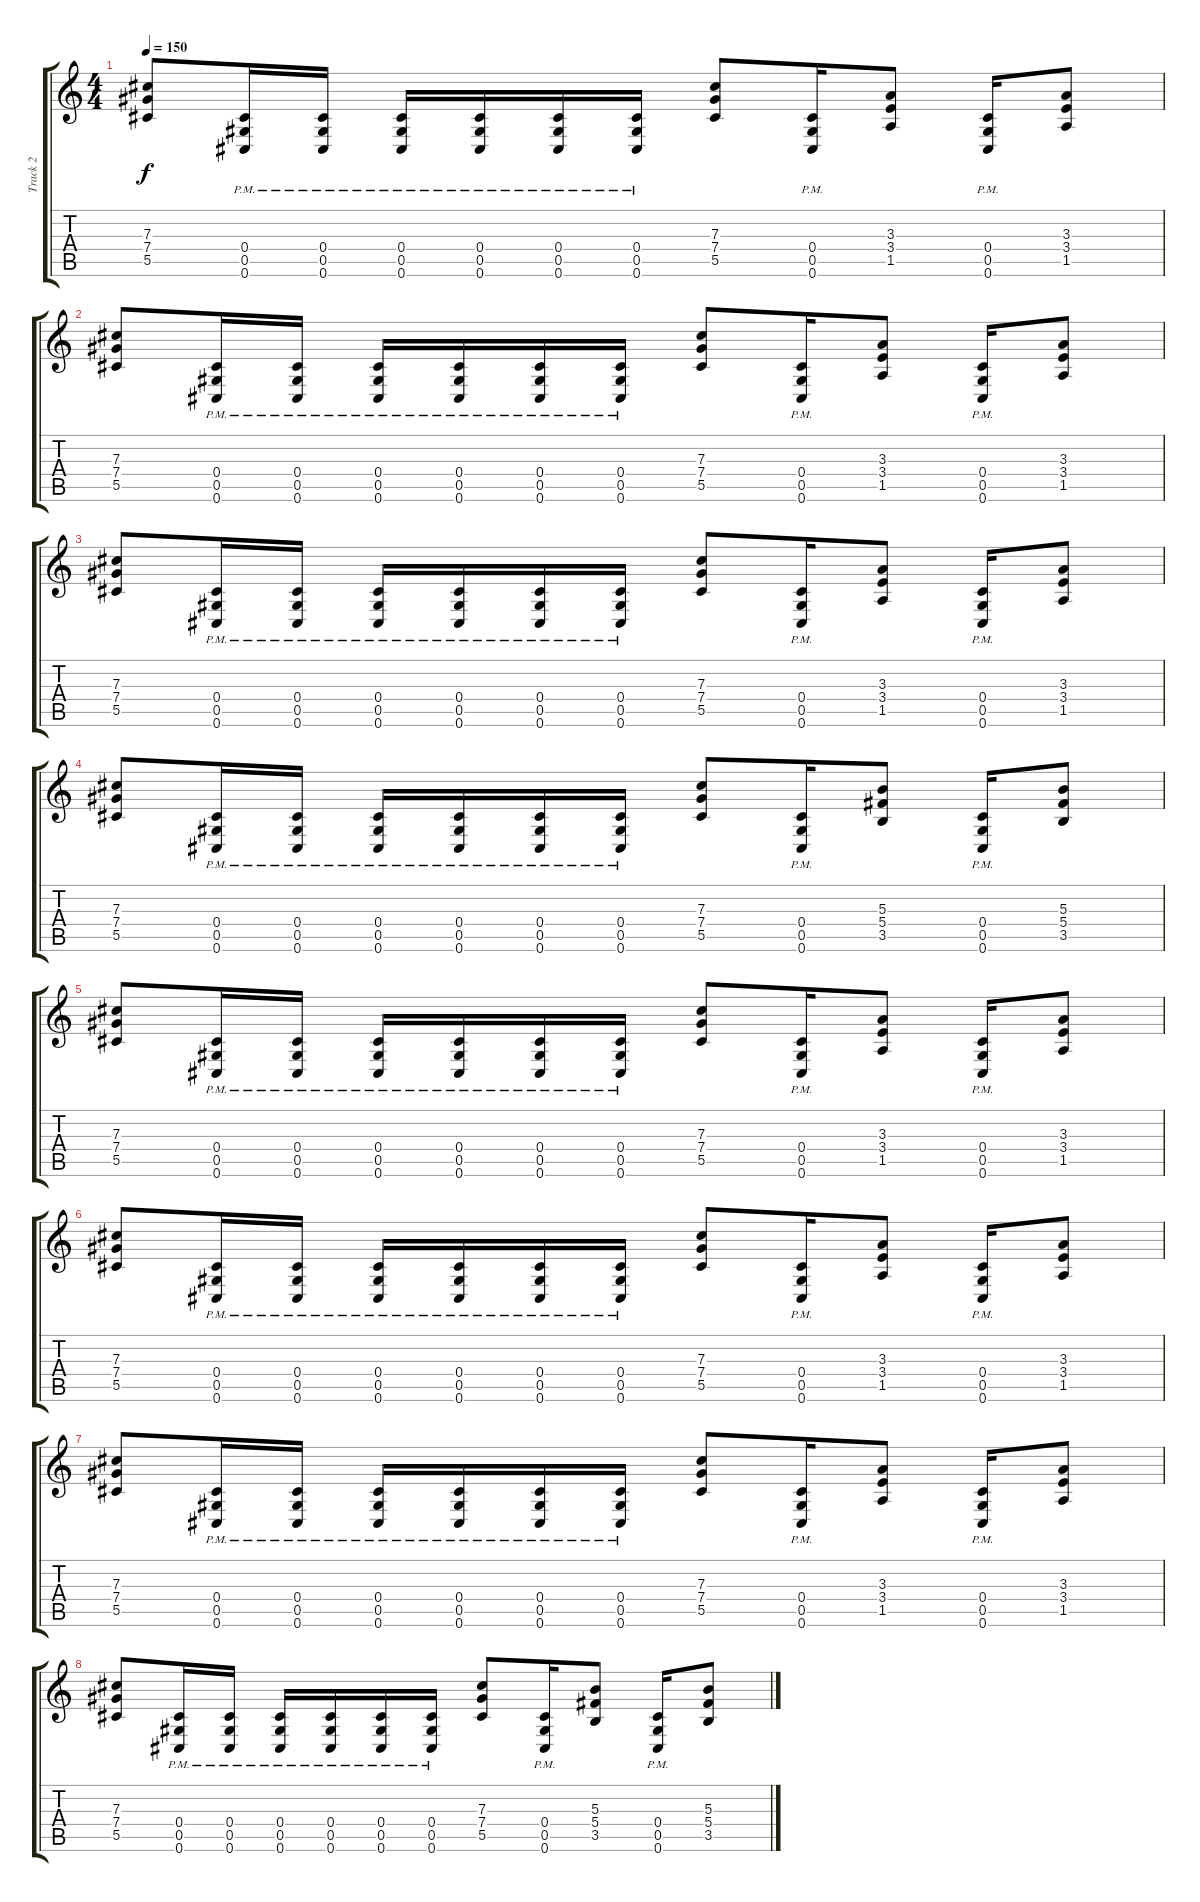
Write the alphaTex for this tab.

\track ("Track 2" "Track 2") {instrument distortionguitar}
\staff {score tabs}
\tuning (Eb4 Bb3 Gb3 Db3 Ab2 Db2) {hide}
\ts (4 4)
\tempo 150
\clef g2
\ks c
(7.3 7.4 5.5).8{dy f} (0.4{pm} 0.5{pm} 0.6{pm}).16 (0.4{pm} 0.5{pm} 0.6{pm}).16 (0.4{pm} 0.5{pm} 0.6{pm}).16 (0.4{pm} 0.5{pm} 0.6{pm}).16 (0.4{pm} 0.5{pm} 0.6{pm}).16 (0.4{pm} 0.5{pm} 0.6{pm}).16 (7.3 7.4 5.5).8 (0.4{pm} 0.5{pm} 0.6{pm}).16 (3.3 3.4 1.5).8 (0.4{pm} 0.5{pm} 0.6{pm}).16 (3.3 3.4 1.5).8 |
(7.3 7.4 5.5).8 (0.4{pm} 0.5{pm} 0.6{pm}).16 (0.4{pm} 0.5{pm} 0.6{pm}).16 (0.4{pm} 0.5{pm} 0.6{pm}).16 (0.4{pm} 0.5{pm} 0.6{pm}).16 (0.4{pm} 0.5{pm} 0.6{pm}).16 (0.4{pm} 0.5{pm} 0.6{pm}).16 (7.3 7.4 5.5).8 (0.4{pm} 0.5{pm} 0.6{pm}).16 (3.3 3.4 1.5).8 (0.4{pm} 0.5{pm} 0.6{pm}).16 (3.3 3.4 1.5).8 |
(7.3 7.4 5.5).8 (0.4{pm} 0.5{pm} 0.6{pm}).16 (0.4{pm} 0.5{pm} 0.6{pm}).16 (0.4{pm} 0.5{pm} 0.6{pm}).16 (0.4{pm} 0.5{pm} 0.6{pm}).16 (0.4{pm} 0.5{pm} 0.6{pm}).16 (0.4{pm} 0.5{pm} 0.6{pm}).16 (7.3 7.4 5.5).8 (0.4{pm} 0.5{pm} 0.6{pm}).16 (3.3 3.4 1.5).8 (0.4{pm} 0.5{pm} 0.6{pm}).16 (3.3 3.4 1.5).8 |
(7.3 7.4 5.5).8 (0.4{pm} 0.5{pm} 0.6{pm}).16 (0.4{pm} 0.5{pm} 0.6{pm}).16 (0.4{pm} 0.5{pm} 0.6{pm}).16 (0.4{pm} 0.5{pm} 0.6{pm}).16 (0.4{pm} 0.5{pm} 0.6{pm}).16 (0.4{pm} 0.5{pm} 0.6{pm}).16 (7.3 7.4 5.5).8 (0.4{pm} 0.5{pm} 0.6{pm}).16 (5.3 5.4 3.5).8 (0.4{pm} 0.5{pm} 0.6{pm}).16 (5.3 5.4 3.5).8 |
(7.3 7.4 5.5).8 (0.4{pm} 0.5{pm} 0.6{pm}).16 (0.4{pm} 0.5{pm} 0.6{pm}).16 (0.4{pm} 0.5{pm} 0.6{pm}).16 (0.4{pm} 0.5{pm} 0.6{pm}).16 (0.4{pm} 0.5{pm} 0.6{pm}).16 (0.4{pm} 0.5{pm} 0.6{pm}).16 (7.3 7.4 5.5).8 (0.4{pm} 0.5{pm} 0.6{pm}).16 (3.3 3.4 1.5).8 (0.4{pm} 0.5{pm} 0.6{pm}).16 (3.3 3.4 1.5).8 |
(7.3 7.4 5.5).8 (0.4{pm} 0.5{pm} 0.6{pm}).16 (0.4{pm} 0.5{pm} 0.6{pm}).16 (0.4{pm} 0.5{pm} 0.6{pm}).16 (0.4{pm} 0.5{pm} 0.6{pm}).16 (0.4{pm} 0.5{pm} 0.6{pm}).16 (0.4{pm} 0.5{pm} 0.6{pm}).16 (7.3 7.4 5.5).8 (0.4{pm} 0.5{pm} 0.6{pm}).16 (3.3 3.4 1.5).8 (0.4{pm} 0.5{pm} 0.6{pm}).16 (3.3 3.4 1.5).8 |
(7.3 7.4 5.5).8 (0.4{pm} 0.5{pm} 0.6{pm}).16 (0.4{pm} 0.5{pm} 0.6{pm}).16 (0.4{pm} 0.5{pm} 0.6{pm}).16 (0.4{pm} 0.5{pm} 0.6{pm}).16 (0.4{pm} 0.5{pm} 0.6{pm}).16 (0.4{pm} 0.5{pm} 0.6{pm}).16 (7.3 7.4 5.5).8 (0.4{pm} 0.5{pm} 0.6{pm}).16 (3.3 3.4 1.5).8 (0.4{pm} 0.5{pm} 0.6{pm}).16 (3.3 3.4 1.5).8 |
(7.3 7.4 5.5).8 (0.4{pm} 0.5{pm} 0.6{pm}).16 (0.4{pm} 0.5{pm} 0.6{pm}).16 (0.4{pm} 0.5{pm} 0.6{pm}).16 (0.4{pm} 0.5{pm} 0.6{pm}).16 (0.4{pm} 0.5{pm} 0.6{pm}).16 (0.4{pm} 0.5{pm} 0.6{pm}).16 (7.3 7.4 5.5).8 (0.4{pm} 0.5{pm} 0.6{pm}).16 (5.3 5.4 3.5).8 (0.4{pm} 0.5{pm} 0.6{pm}).16 (5.3 5.4 3.5).8
